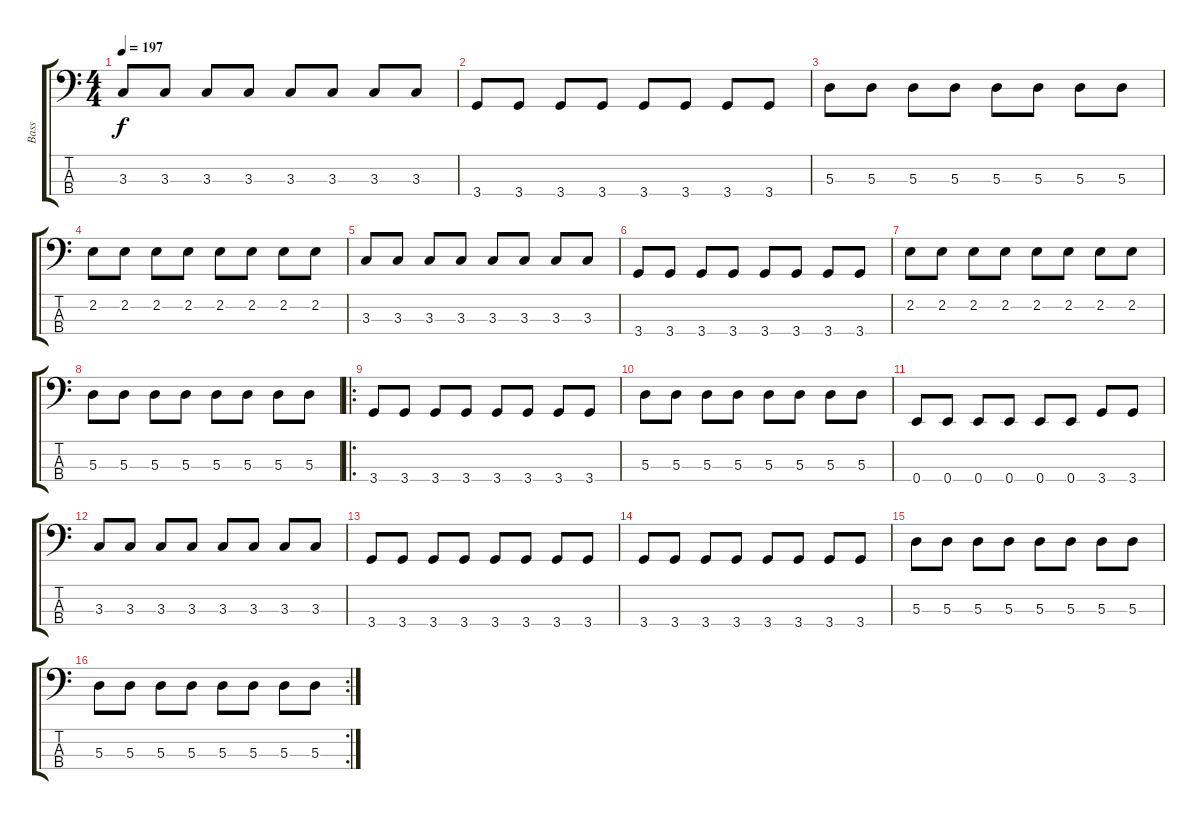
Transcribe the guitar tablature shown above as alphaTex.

\track ("Bass" "Bass") {instrument electricbassfinger}
\staff {score tabs}
\tuning (G2 D2 A1 E1) {hide}
\ts (4 4)
\tempo 197
\clef f4
\ks c
3.3.8{dy f} 3.3.8 3.3.8 3.3.8 3.3.8 3.3.8 3.3.8 3.3.8 |
3.4.8 3.4.8 3.4.8 3.4.8 3.4.8 3.4.8 3.4.8 3.4.8 |
5.3.8 5.3.8 5.3.8 5.3.8 5.3.8 5.3.8 5.3.8 5.3.8 |
2.2.8 2.2.8 2.2.8 2.2.8 2.2.8 2.2.8 2.2.8 2.2.8 |
3.3.8 3.3.8 3.3.8 3.3.8 3.3.8 3.3.8 3.3.8 3.3.8 |
3.4.8 3.4.8 3.4.8 3.4.8 3.4.8 3.4.8 3.4.8 3.4.8 |
2.2.8 2.2.8 2.2.8 2.2.8 2.2.8 2.2.8 2.2.8 2.2.8 |
5.3.8 5.3.8 5.3.8 5.3.8 5.3.8 5.3.8 5.3.8 5.3.8 |
\ro
3.4.8 3.4.8 3.4.8 3.4.8 3.4.8 3.4.8 3.4.8 3.4.8 |
5.3.8 5.3.8 5.3.8 5.3.8 5.3.8 5.3.8 5.3.8 5.3.8 |
0.4.8 0.4.8 0.4.8 0.4.8 0.4.8 0.4.8 3.4.8 3.4.8 |
3.3.8 3.3.8 3.3.8 3.3.8 3.3.8 3.3.8 3.3.8 3.3.8 |
3.4.8 3.4.8 3.4.8 3.4.8 3.4.8 3.4.8 3.4.8 3.4.8 |
3.4.8 3.4.8 3.4.8 3.4.8 3.4.8 3.4.8 3.4.8 3.4.8 |
5.3.8 5.3.8 5.3.8 5.3.8 5.3.8 5.3.8 5.3.8 5.3.8 |
\rc 2
5.3.8 5.3.8 5.3.8 5.3.8 5.3.8 5.3.8 5.3.8 5.3.8
